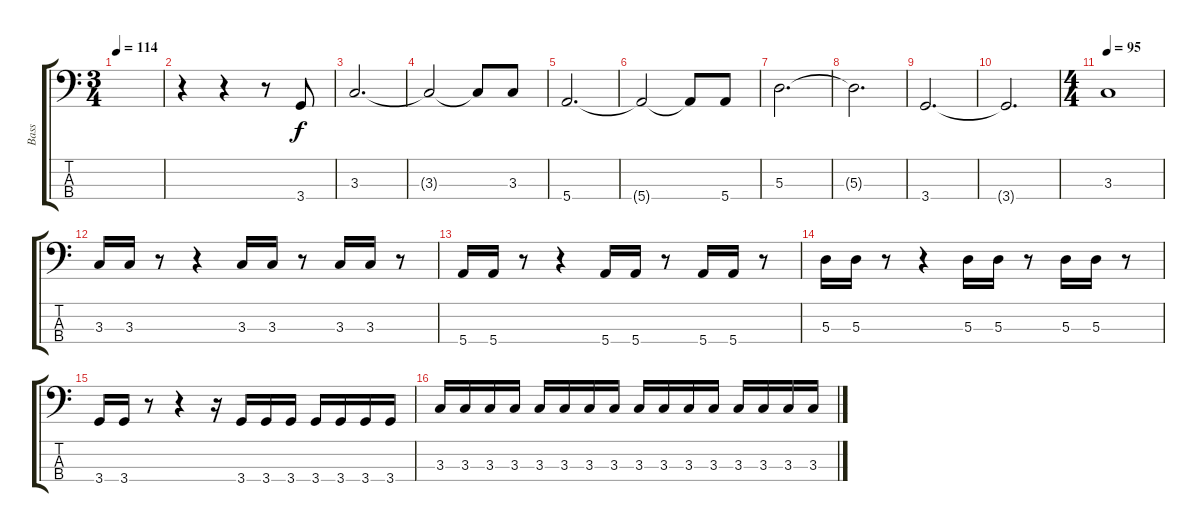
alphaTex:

\track ("Bass" "Bass") {instrument electricbassfinger}
\staff {score tabs}
\tuning (G2 D2 A1 E1) {hide}
\ts (3 4)
\tempo 114
\clef f4
\ks c
|
r.4 r.4 r.8 3.4.8 |
3.3.2{d} |
3.3{t}.2 3.3{t}.8 3.3.8 |
5.4.2{d} |
5.4{t}.2 5.4{t}.8 5.4.8 |
5.3.2{d} |
5.3{t}.2{d} |
3.4.2{d} |
3.4{t}.2{d} |
\ts (4 4)
\tempo 95
3.3.1 |
3.3.16 3.3.16 r.8 r.4 3.3.16 3.3.16 r.8 3.3.16 3.3.16 r.8 |
5.4.16 5.4.16 r.8 r.4 5.4.16 5.4.16 r.8 5.4.16 5.4.16 r.8 |
5.3.16 5.3.16 r.8 r.4 5.3.16 5.3.16 r.8 5.3.16 5.3.16 r.8 |
3.4.16 3.4.16 r.8 r.4 r.16 3.4.16 3.4.16 3.4.16 3.4.16 3.4.16 3.4.16 3.4.16 |
3.3.16 3.3.16 3.3.16 3.3.16 3.3.16 3.3.16 3.3.16 3.3.16 3.3.16 3.3.16 3.3.16 3.3.16 3.3.16 3.3.16 3.3.16 3.3.16
